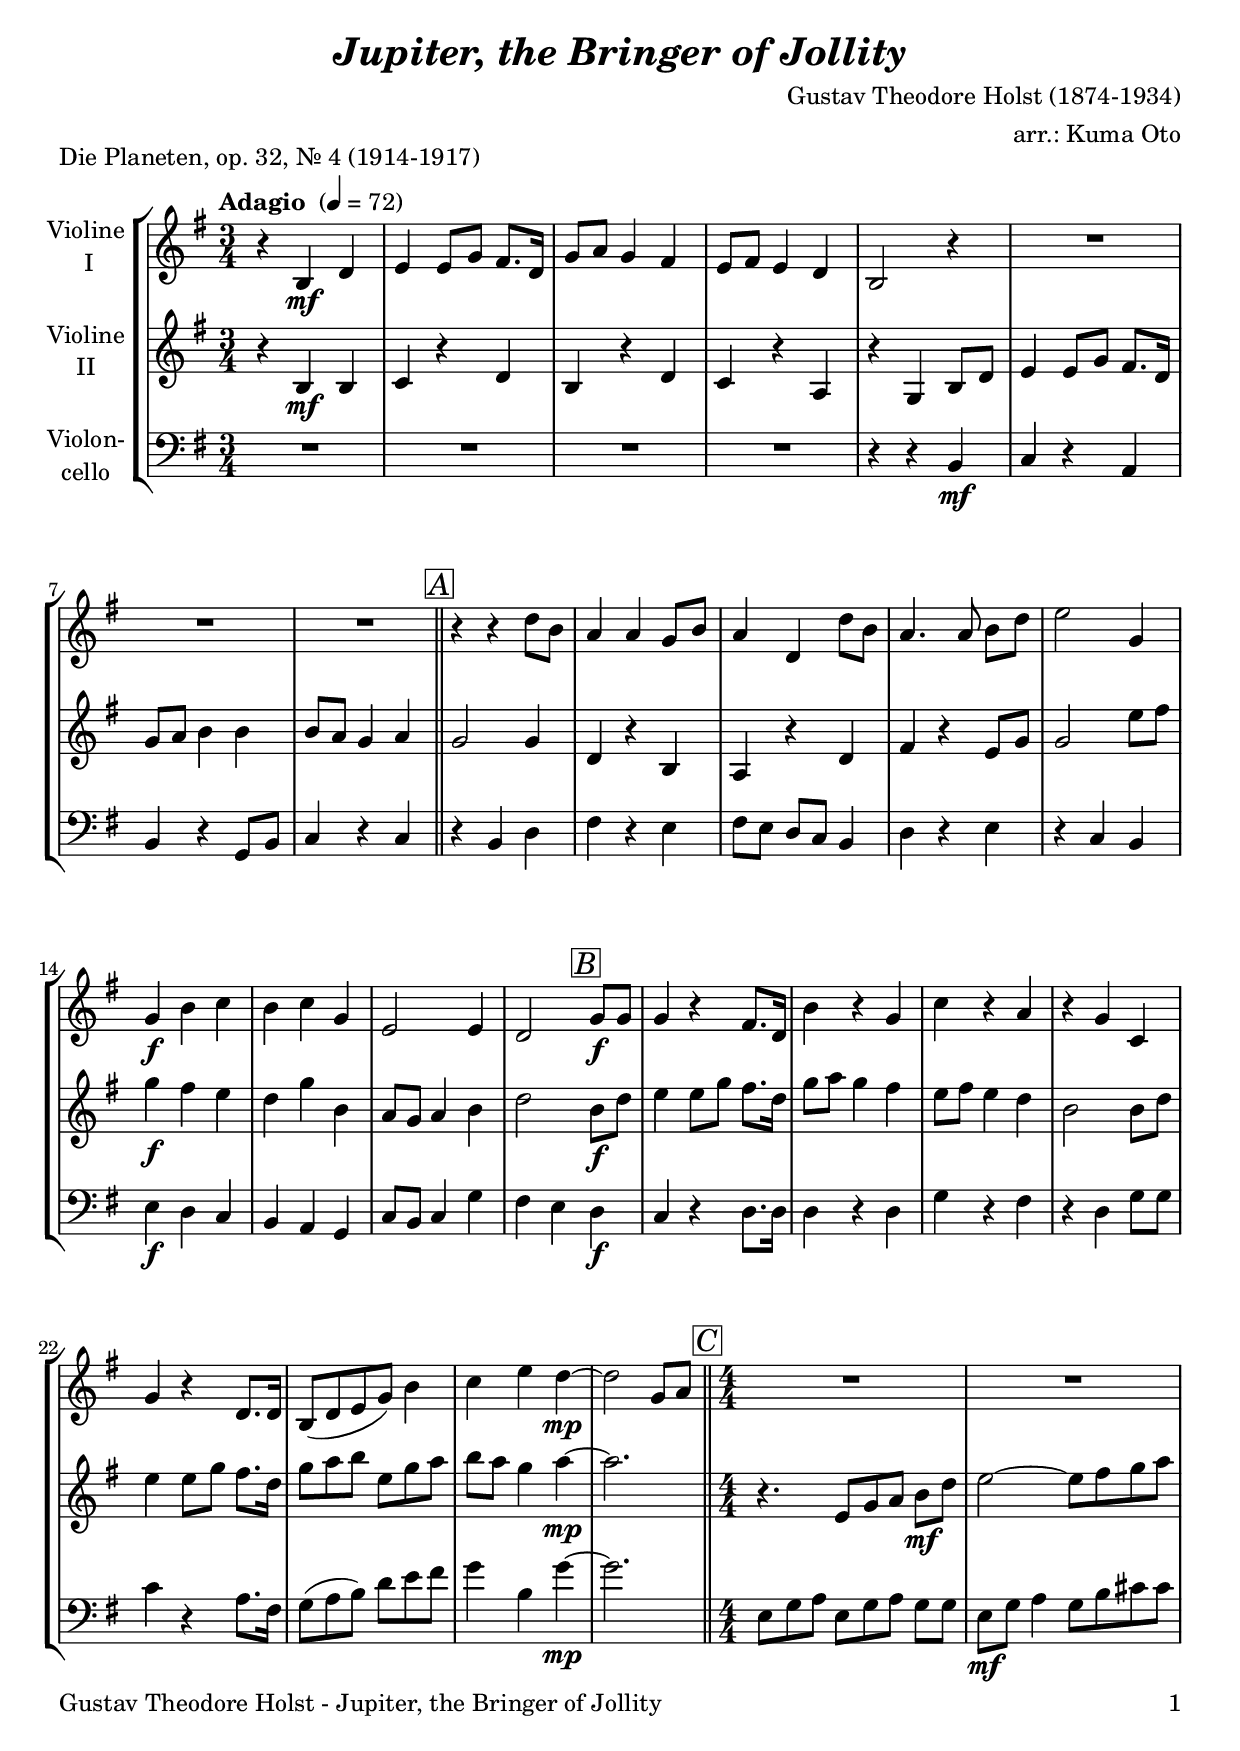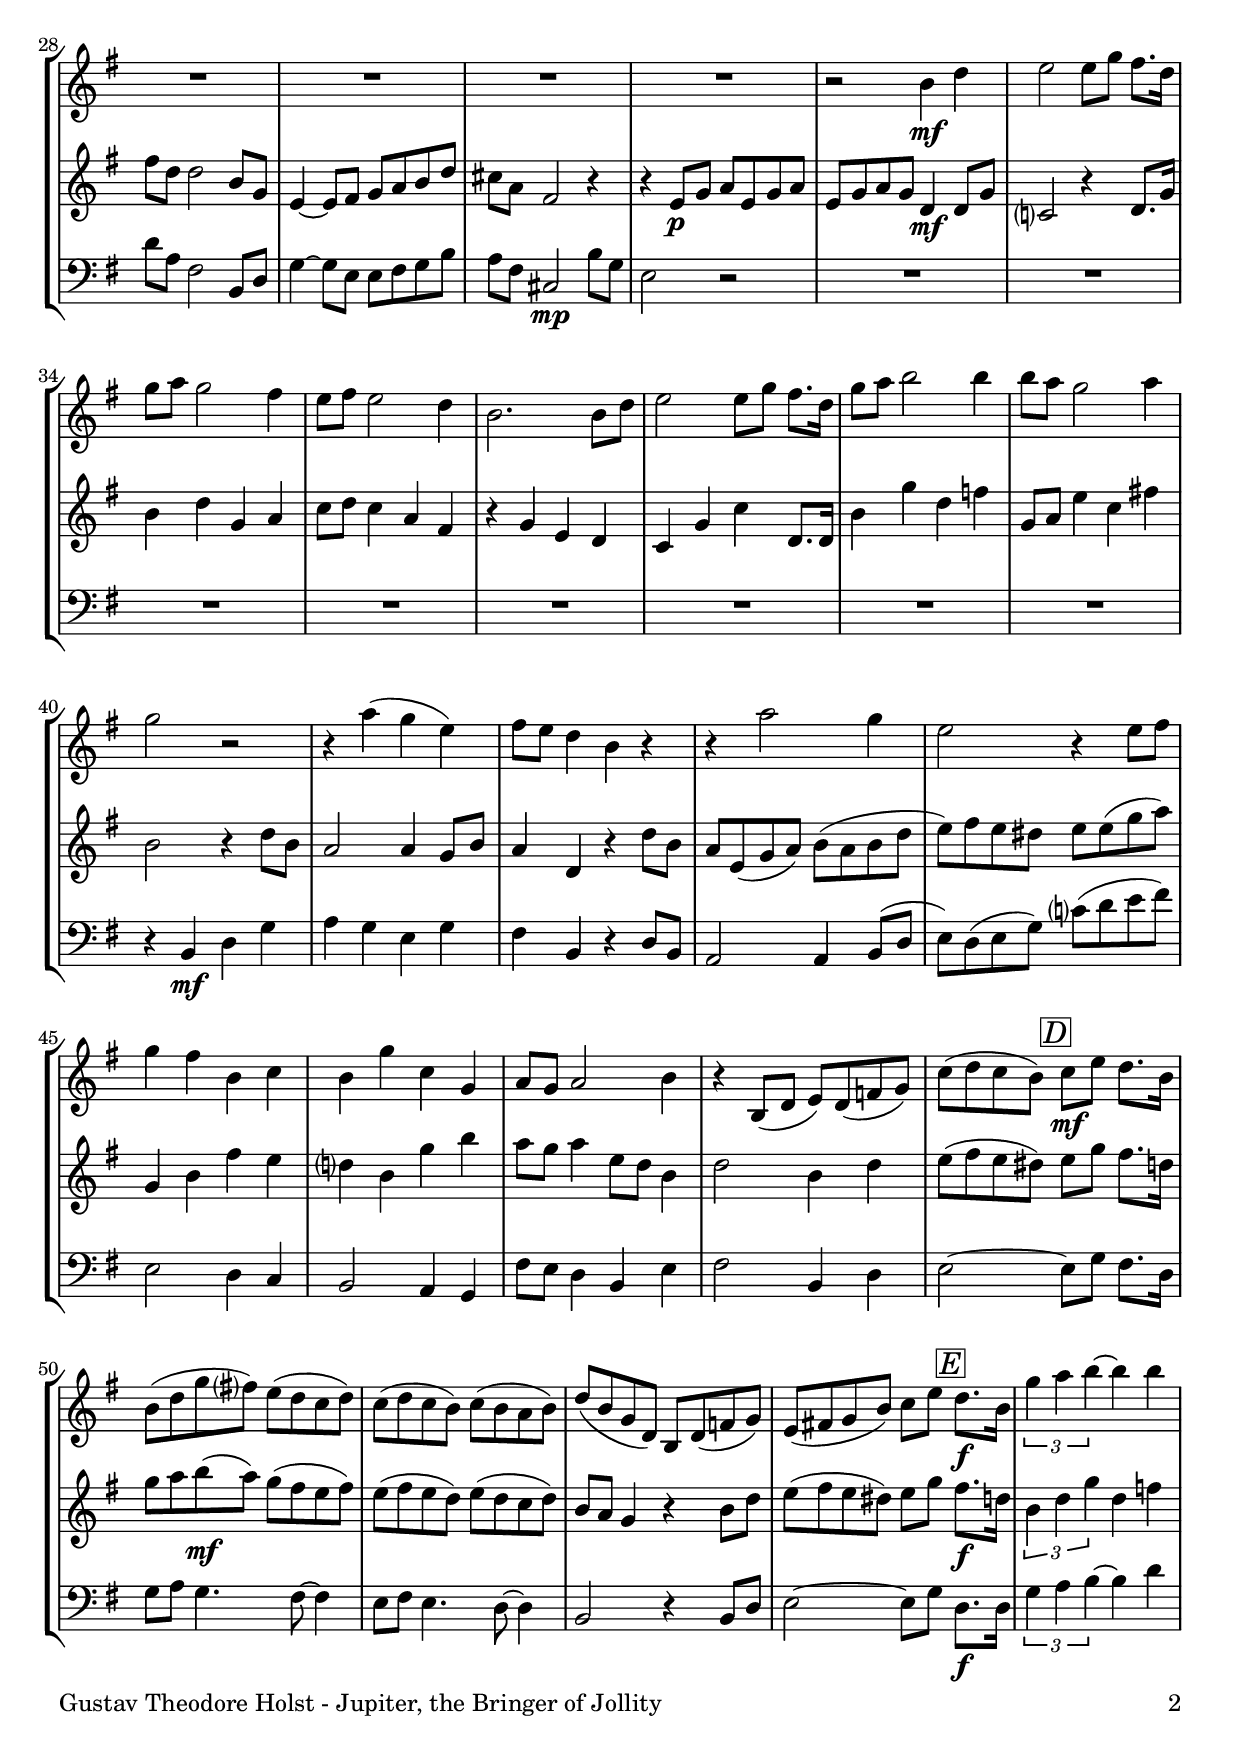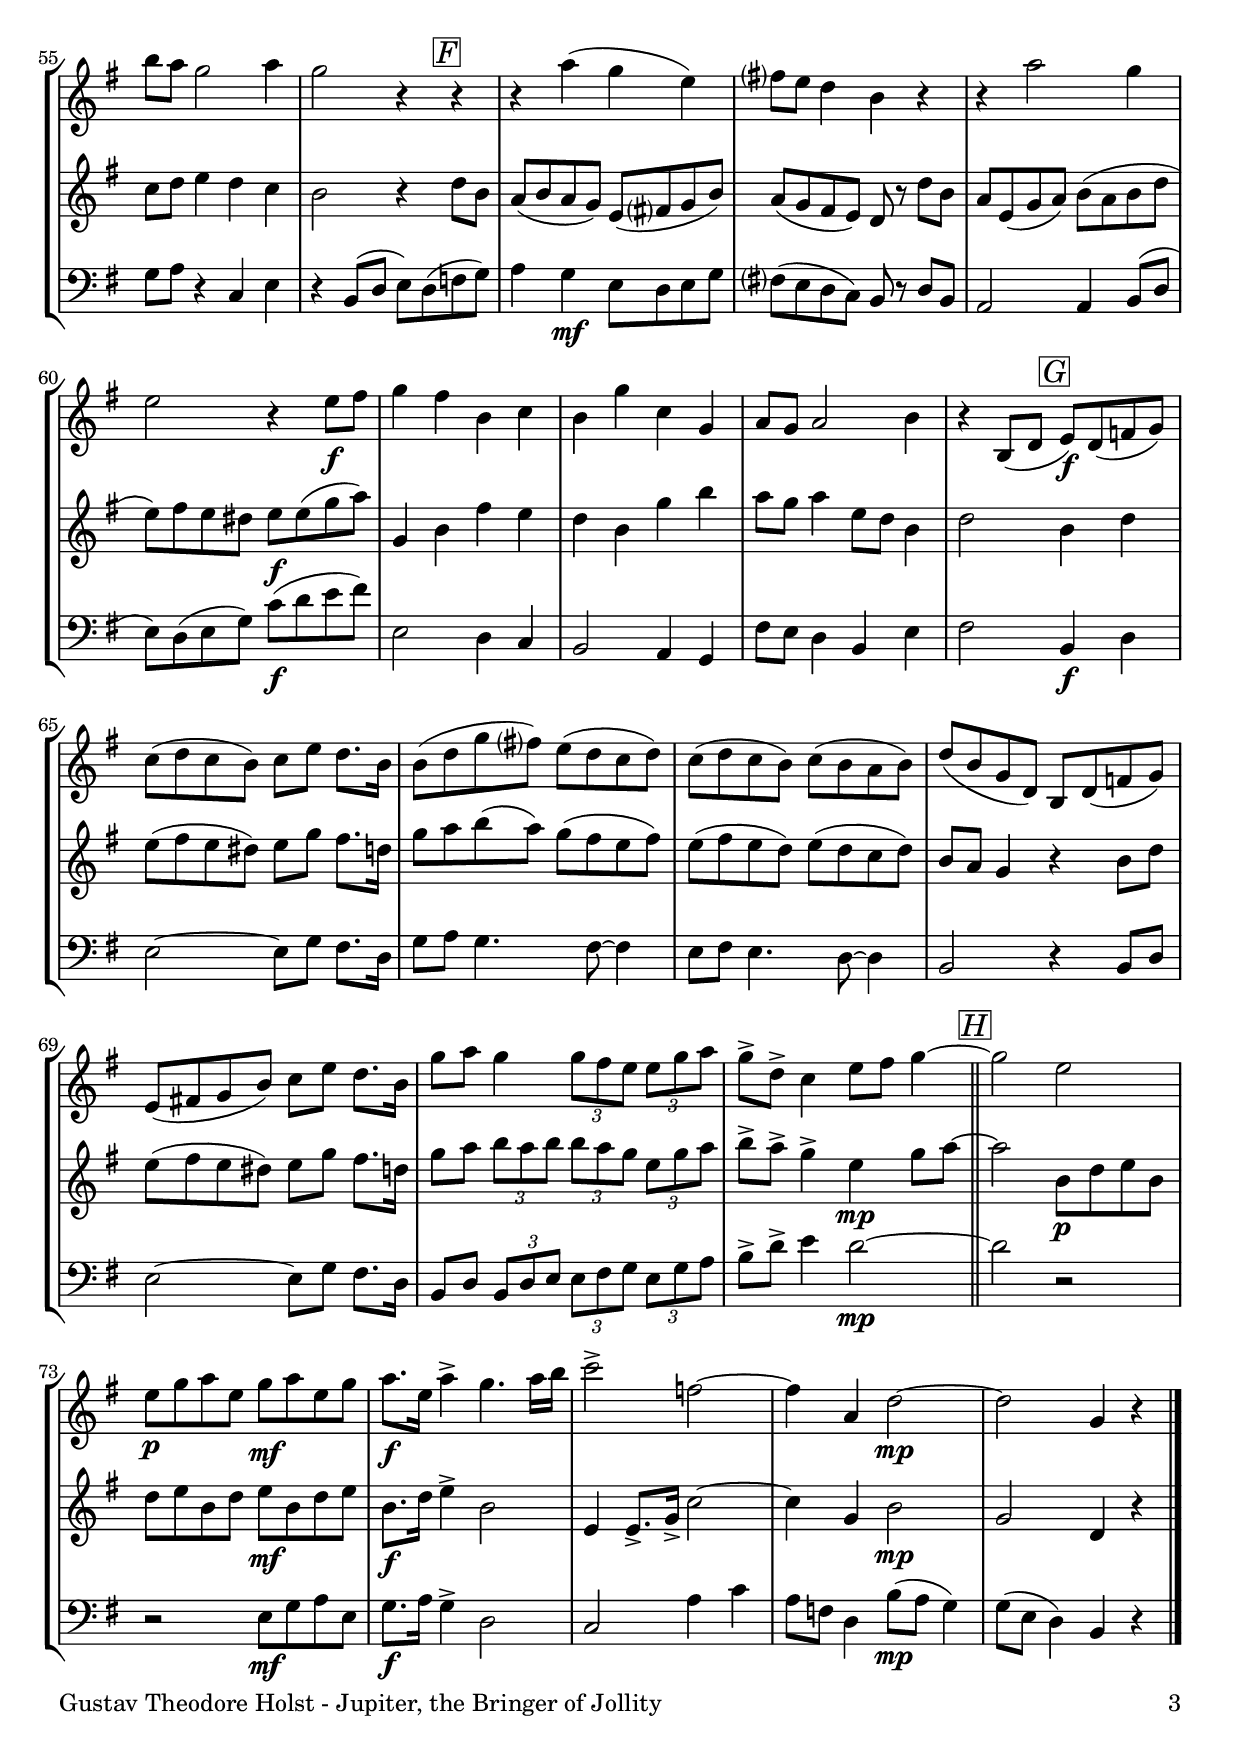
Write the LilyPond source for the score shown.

\version "2.20.2"
\include "deutsch.ly"

#(set-global-staff-size 21)

\header {
  title     = \markup \italic "Jupiter, the Bringer of Jollity"
  composer  = "Gustav Theodore Holst (1874-1934)"
  arranger  = "arr.: Kuma Oto"
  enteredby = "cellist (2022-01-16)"
  piece     = "Die Planeten, op. 32, Nr. 4 (1914-1917)"
}

voiceconsts = {
 \key g \major
 \time 3/4
 \clef "treble"
 \numericTimeSignature
 \compressEmptyMeasures
  % Set default beaming for all staves
%  \set Timing.beamExceptions = #'()
%  \set Timing.baseMoment     = #(ly:make-moment 1 4)
%  \set Timing.beatStructure  = #'(1 1 1 1) 
 \tempo "Adagio " 4=72
}

minstr = "harpsichord"
mihi = "clarinet"
%minstr = "accordion"
milo = "bassoon"

mivl = "violin"
mipz = "pizzicato strings"
miba = "cello"

boxa = { \bar "||" \mark \markup \box \italic "A" }
boxb = {           \mark \markup \box \italic "B" }
boxc = { \bar "||" \mark \markup \box \italic "C" \time 4/4 }
boxd = {           \mark \markup \box \italic "D" }
boxe = {           \mark \markup \box \italic "E" }
boxf = {           \mark \markup \box \italic "F" }
boxg = {           \mark \markup \box \italic "G" }
boxh = { \bar "||" \mark \markup \box \italic "H" }

rit = \mark \markup \box \italic "rit."

va = \relative c' {
  \voiceconsts

  r4 h\mf d
  e e8 g fis8. d16
  g8 a g4 fis
  e8 fis e4 d
  h2 r4
  R2.*3 \boxa
  r4 r d'8 h
  a4 a g8 h
  a4 d, d'8 h

  a4. a8 h[ d]
  e2 g,4
  g\f h c
  h c g
  e2 e4
  d2 \boxb g8\f g
  g4 r fis8. d16
  h'4 r g
  c r a
  r g c,
  g' r d8. d16

  h8( d e g) h4
  c e d~\mp
  d2 g,8 a \boxc
  R1*6
  r2 h4\mf d
  e2 e8 g fis8. d16
  g8 a g2 fis4
  e8 fis e2 d4
  h2. h8 d

  e2 e8 g fis8. d16
  g8 a h2 h4
  h8 a g2 a4
  g2 r
  r4 a( g e)
  fis8 e d4 h r
  r a'2 g4
  e2 r4 e8 fis

  g4 fis h, c
  h g' c, g
  a8 g a2 h4
  r h,8( d e) d( f g)
  c( d c h) \boxd c\mf e d8. h16
  h8( d g fis?) e( d c d)

  c( d c h) c( h a h)
  d( h g d) h d( f g)
  e( fis! g h) c e \boxe d8.\f h16
  \tuplet 3/2 2 { g'4 a h~ } h h
  h8 a g2 a4
  g2 r4 \boxf r

  r a( g e)
  fis?8 e d4 h r
  r a'2 g4
  e2 r4 e8\f fis
  g4 fis h, c
  h g' c, g
  a8 g a2 h4
  r h,8( d \boxg e)\f d( f g)

  c( d c h) c e d8. h16
  h8( d g fis?) e( d c d)
  c( d c h) c( h a h)
  d( h g d) h d( f g)
  e( fis! g h) c e d8. h16

  g'8 a g4 \tuplet 3/2 4 { g8 fis e e g a }
  g-> d-> c4 e8 fis g4~ \boxh
  g2 e
  e8\p g a e g\mf a e g
  a8.\f e16 a4-> g4. a16 h
  c2-> f,~
  f4 a, d2~\mp

  d g,4 r \bar "|."
}

vb = \relative c' {
  \voiceconsts

  r4 h\mf h
  c r d
  h r d
  c r a
  r g h8 d
  e4 e8 g fis8. d16
  g8 a h4 h
  h8 a g4 a \boxa
  g2 g4

  d r h
  a r d
  fis r e8 g
  g2 e'8 fis
  g4\f fis e
  d g h,
  a8 g a4 h
  d2 \boxb h8\f d
  e4 e8 g fis8. d16

  g8 a g4 fis
  e8 fis e4 d
  h2 h8 d
  e4 e8 g fis8. d16
  g8[ a h] e,[ g a]
  h a g4 a~\mp
  a2. \boxc

  r4. e,8[ g a] h\mf d
  e2~ e8 fis g a
  fis d d2 h8 g
  e4~ e8 fis g a h d
  cis a fis2 r4
  r e8\p g a e g a

  e g a g d4\mf d8 g
  c,?2 r4 d8. g16
  h4 d g, a
  c8 d c4 a fis
  r g e d
  c g' c d,8. d16
  h'4 g' d f

  g,8 a e'4 c fis!
  h,2 r4 d8 h
  a2 a4 g8 h
  a4 d, r d'8 h
  a e( g a) h( a h d
  e) fis e dis e e( g a)

  g,4 h fis' e
  d? h g' h
  a8 g a4 e8 d h4
  d2 h4 d
  e8( fis e dis) \boxd e g fis8. d16
  g8 a h(\mf a) g( fis e fis)

  e( fis e d) e( d c d)
  h a g4 r h8 d
  e( fis e dis) e g \boxe fis8.\f d16
  \tuplet 3/2 2 { h4 d g } d f
  c8 d e4 d c
  h2 r4 \boxf d8 h

  a( h a g) e( fis? g h)
  a( g fis e) d r d' h
  a e( g a) h( a h d
  e) fis e dis e\f e( g a)
  g,4 h fis' e

  d h g' h
  a8 g a4 e8 d h4
  d2 \boxg h4 d
  e8( fis e dis) e g fis8. d16
  g8 a h( a) g( fis e fis)

  e( fis e d) e( d c d)
  h a g4 r h8 d
  e( fis e dis) e g fis8. d16
  g8 a \tuplet 3/2 4 { h a h h a g e g a }

  h-> a-> g4-> e\mp g8 a~ \boxh
  a2 h,8\p d e h
  d e h d e\mf h d e
  h8.\f d16 e4-> h2
  e,4 e8.-> g16-> c2~
  c4 g h2\mp
  g d4 r \bar "|."
}

vc = \relative c {
  \voiceconsts
  \clef "bass"

  R2.*4
  r4 r h\mf
  c r a
  h r g8 h
  c4 r c \boxa
  r h d
  fis r e
  fis8 e d[ c] h4
  d r e

  r c h
  e\f d c
  h a g
  c8 h c4 g'
  fis e \boxb d\f
  c r d8. d16
  d4 r d
  g r fis
  r d g8 g

  c4 r a8. fis16
  g8[( a h)] d[ e fis]
  g4 h, g'~\mp
  g2. \boxc
  e,8 g a e[ g a] g g
  e\mf g a4 g8 h cis cis
  d a fis2 h,8 d

  g4~ g8 e e fis g h
  a fis cis2\mp h'8 g
  e2 r
  R1*8
  r4 h\mf d g
  a g e g
  fis h, r d8 h
  a2 a4 h8( d

  e) d( e g) c?( d e fis)
  e,2 d4 c
  h2 a4 g
  fis'8 e d4 h e
  fis2 h,4 d
  e2~ \boxd e8 g fis8. d16
  g8 a g4. fis8~ fis4

  e8 fis e4. d8~ d4
  h2 r4 h8 d
  e2~ e8 g \boxe d8.\f d16
  \tuplet 3/2 2 { g4 a h~ } h d
  g,8 a r4 c, e
  r h8( d e) d( \boxf f g)
  a4 g\mf e8 d e g

  fis?( e d c) h r d h
  a2 a4 h8( d
  e) d( e g) c(\f d e fis)
  e,2 d4 c
  h2 a4 g
  fis'8 e d4 h e
  fis2 \boxg h,4\f d

  e2~ e8 g fis8. d16
  g8 a g4. fis8~ fis4
  e8 fis e4. d8~ d4
  h2 r4 h8 d
  e2~ e8 g fis8. d16

  h8 d \tuplet 3/2 4 { h d e e fis g e g a }
  h-> d-> e4 d2~\mp \boxh
  d r
  r e,8\mf g a e
  g8.\f a16 g4-> d2
  c a'4 c
  a8 f d4 h'8(\mp a g4)
  
  g8( e d4) h r \bar "|."
}


music = \new StaffGroup <<
      \new Staff {
        \set Staff.midiInstrument = \mivl
        \set Staff.instrumentName = \markup \center-column { "Violine" " I" }
        \transpose g g { \va }
      }
      
      \new Staff {
        \set Staff.midiInstrument = \mivl
        \set Staff.instrumentName = \markup \center-column { "Violine" "II" }
        \transpose g g { \vb }
      }
      
      \new Staff {
        \set Staff.midiInstrument = \miba
        \set Staff.instrumentName = \markup \center-column { "Violon-" "cello" }
        \transpose g g { \vc }
      }
>>

\book {
   \paper {
    print-page-number = ##t
    print-first-page-number = ##t
    ragged-last-bottom = ##f
    oddHeaderMarkup = \markup \null
    evenHeaderMarkup = \markup \null
    oddFooterMarkup = \markup {
      \fill-line {
%        \on-the-fly #print-page-number-check-first
        "Gustav Theodore Holst - Jupiter, the Bringer of Jollity" \fromproperty #'page:page-number-string
      }
    }
    evenFooterMarkup = \oddFooterMarkup
  } \score {
    \music
    \layout {}
  }

  \score {
    \unfoldRepeats \music

    \midi {
      \context {
        \Score
      }
    }
  }
}